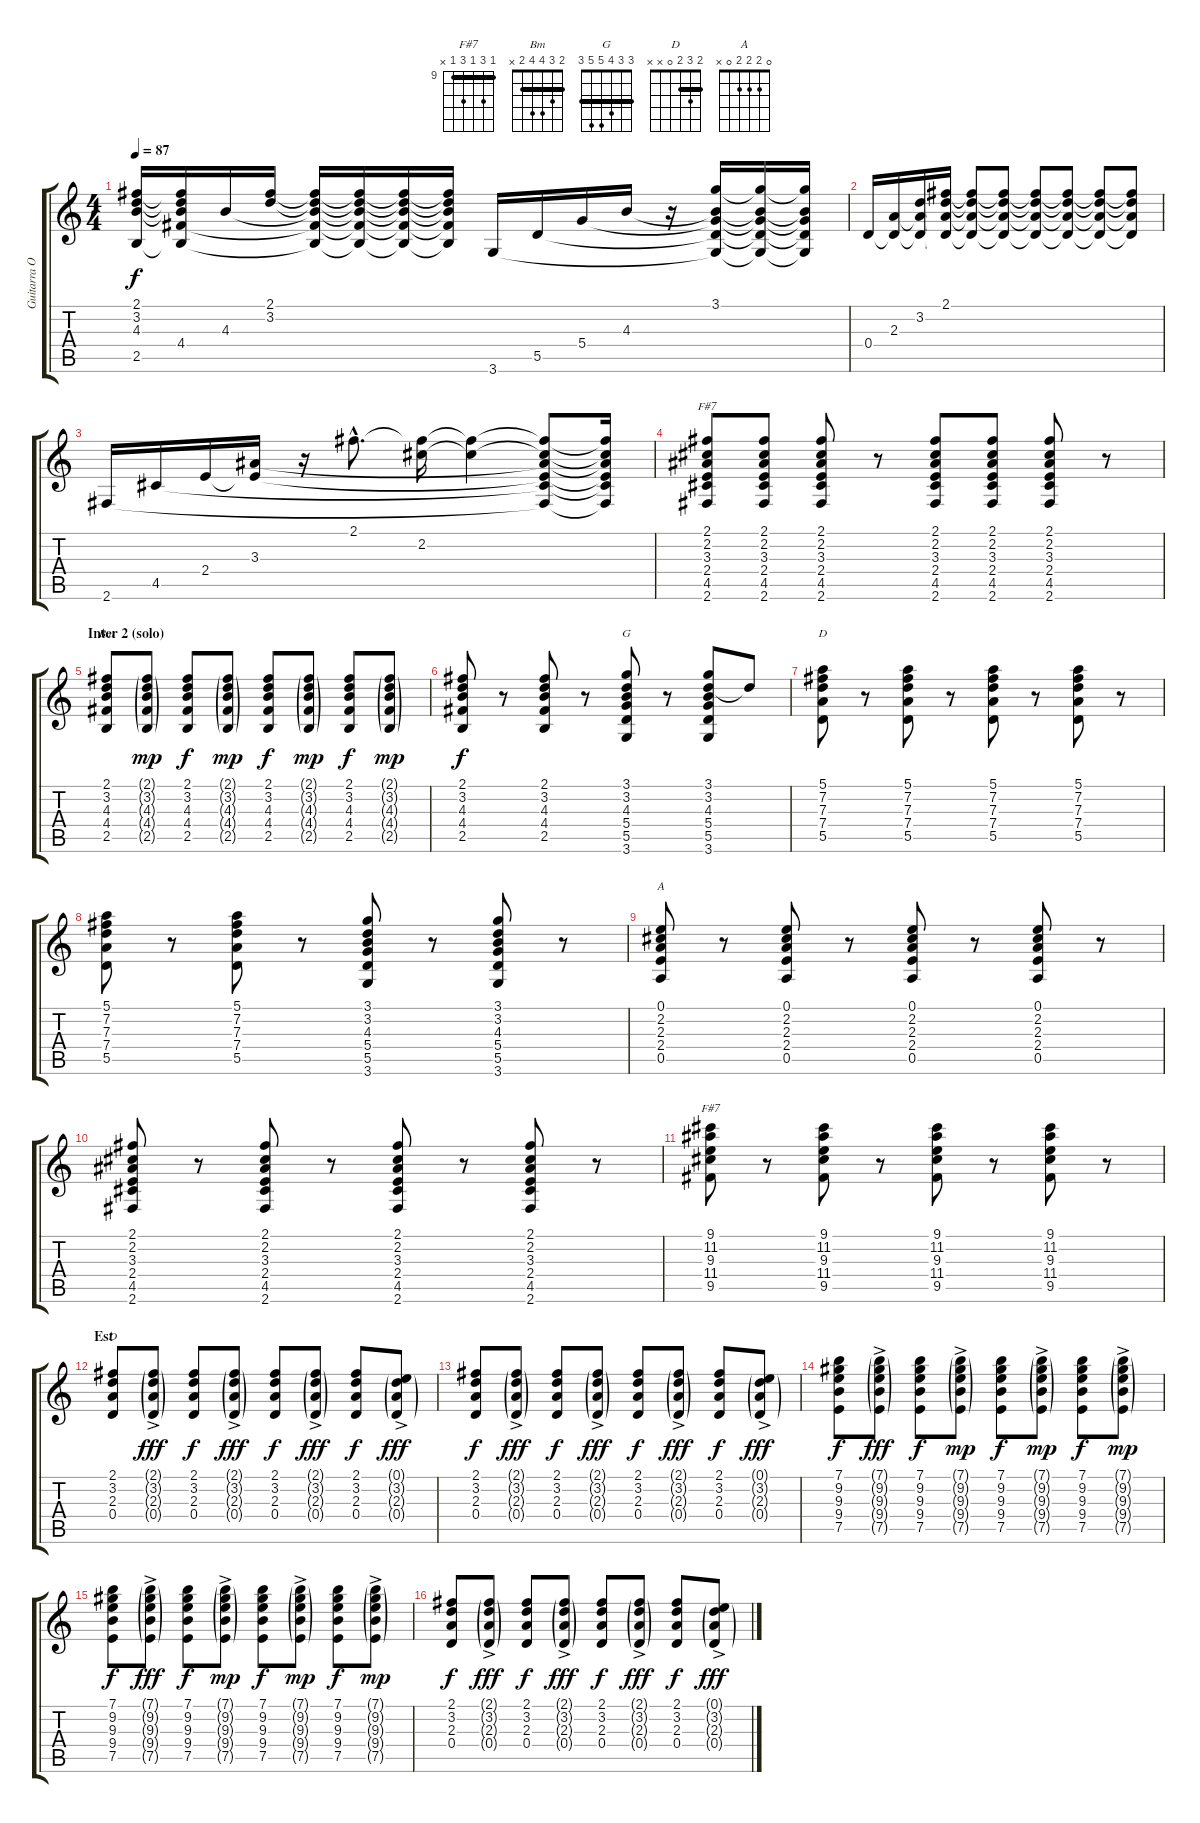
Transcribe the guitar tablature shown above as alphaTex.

\track ("Guitarra OD" "Guitarra O") {instrument distortionguitar}
\staff {score tabs}
\tuning (E4 B3 G3 D3 A2 E2) {hide}
\chord ("F#7" 2 2 3 2 4 2) {barre 2}
\chord ("Bm" 2 3 4 4 2 x) {barre 2}
\chord ("G" 3 3 4 5 5 3) {barre 3}
\chord ("D" 5 7 7 7 5 x) {firstfret 5 barre 5}
\chord ("A" 0 2 2 2 0 x)
\chord ("F#7" 9 11 9 11 9 x) {firstfret 9 barre 9}
\chord ("D" 2 3 2 0 x x) {barre 2}
\ts (4 4)
\tempo 87
\clef g2
\ks c
(2.1{t} 3.2{t} 4.3{t} 2.5).16{dy f} (2.1{t} 3.2{t} 4.3{t} 4.4 2.5{t}).16 4.3.16 (2.1 3.2).16 (2.1{t} 3.2{t} 4.3{t} 4.4{t} 2.5{t}).16 (2.1{t} 3.2{t} 4.3{t} 4.4{t} 2.5{t}).16 (2.1{t} 3.2{t} 4.3{t} 4.4{t} 2.5{t}).16 (2.1{t} 3.2{t} 4.3{t} 4.4{t} 2.5{t}).16 3.6.16 5.5.16 5.4.16 4.3.16 r.16 (3.1 4.3{t} 5.4{t} 5.5{t} 3.6{t}).16 (3.1{t} 4.3{t} 5.4{t} 5.5{t} 3.6{t}).16 (3.1{t} 4.3{t} 5.4{t} 5.5{t} 3.6{t}).16 |
0.4.16 (2.3 0.4{t}).16 (3.2 2.3{t} 0.4{t}).16 (2.1 3.2{t} 2.3{t} 0.4{t}).16 (2.1{t} 3.2{t} 2.3{t} 0.4{t}).8 (2.1{t} 3.2{t} 2.3{t} 0.4{t}).8 (2.1{t} 3.2{t} 2.3{t} 0.4{t}).8 (2.1{t} 3.2{t} 2.3{t} 0.4{t}).8 (2.1{t} 3.2{t} 2.3{t} 0.4{t}).8 (2.1{t} 3.2{t} 2.3{t} 0.4{t}).8 |
2.6.16 4.5.16 2.4.16 (3.3 2.4{t}).16 r.16 2.1{hac}.8{d} (2.1{t} 2.2).16 (2.1{t} 2.2{t}).4 (2.1{t} 2.2{t} 3.3{t} 2.4{t} 4.5{t} 2.6{t}).8 (2.1{t} 2.2{t} 3.3{t} 2.4{t} 4.5{t} 2.6{t}).16 |
(2.1 2.2 3.3 2.4 4.5 2.6).8{ch "F#7" volume 10 instrument overdrivenguitar} (2.1 2.2 3.3 2.4 4.5 2.6).8 (2.1 2.2 3.3 2.4 4.5 2.6).8 r.8 (2.1 2.2 3.3 2.4 4.5 2.6).8 (2.1 2.2 3.3 2.4 4.5 2.6).8 (2.1 2.2 3.3 2.4 4.5 2.6).8 r.8 |
\section ("" "Inter 2 (solo)")
(2.1 3.2 4.3 4.4 2.5).8{ch "Bm"} (2.1{g} 3.2{g} 4.3{g} 4.4{g} 2.5{g}).8{dy mp} (2.1 3.2 4.3 4.4 2.5).8{dy f} (2.1{g} 3.2{g} 4.3{g} 4.4{g} 2.5{g}).8{dy mp} (2.1 3.2 4.3 4.4 2.5).8{dy f} (2.1{g} 3.2{g} 4.3{g} 4.4{g} 2.5{g}).8{dy mp} (2.1 3.2 4.3 4.4 2.5).8{dy f} (2.1{g} 3.2{g} 4.3{g} 4.4{g} 2.5{g}).8{dy mp} |
(2.1 3.2 4.3 4.4 2.5).8{dy f} r.8 (2.1 3.2 4.3 4.4 2.5).8 r.8 (3.1 3.2 4.3 5.4 5.5 3.6).8{ch "G"} r.8 (3.1 3.2 4.3 5.4 5.5 3.6).8 3.2{t}.8 |
(5.1 7.2 7.3 7.4 5.5).8{ch "D"} r.8 (5.1 7.2 7.3 7.4 5.5).8 r.8 (5.1 7.2 7.3 7.4 5.5).8 r.8 (5.1 7.2 7.3 7.4 5.5).8 r.8 |
(5.1 7.2 7.3 7.4 5.5).8 r.8 (5.1 7.2 7.3 7.4 5.5).8 r.8 (3.1 3.2 4.3 5.4 5.5 3.6).8 r.8 (3.1 3.2 4.3 5.4 5.5 3.6).8 r.8 |
(0.1 2.2 2.3 2.4 0.5).8{ch "A"} r.8 (0.1 2.2 2.3 2.4 0.5).8 r.8 (0.1 2.2 2.3 2.4 0.5).8 r.8 (0.1 2.2 2.3 2.4 0.5).8 r.8 |
(2.1 2.2 3.3 2.4 4.5 2.6).8 r.8 (2.1 2.2 3.3 2.4 4.5 2.6).8 r.8 (2.1 2.2 3.3 2.4 4.5 2.6).8 r.8 (2.1 2.2 3.3 2.4 4.5 2.6).8 r.8 |
(9.1 11.2 9.3 11.4 9.5).8{ch "F#7"} r.8 (9.1 11.2 9.3 11.4 9.5).8 r.8 (9.1 11.2 9.3 11.4 9.5).8 r.8 (9.1 11.2 9.3 11.4 9.5).8 r.8 |
\section ("" "Est")
(2.1 3.2 2.3 0.4).8{ch "D"} (2.1{g} 3.2{g} 2.3{g ac} 0.4{g ac}).8{dy fff} (2.1 3.2 2.3 0.4).8{dy f} (2.1{g} 3.2{g} 2.3{g ac} 0.4{g ac}).8{dy fff} (2.1 3.2 2.3 0.4).8{dy f} (2.1{g} 3.2{g} 2.3{g ac} 0.4{g ac}).8{dy fff} (2.1 3.2 2.3 0.4).8{dy f} (0.1{g} 3.2{g} 2.3{g ac} 0.4{g ac}).8{dy fff} |
(2.1 3.2 2.3 0.4).8{dy f} (2.1{g} 3.2{g} 2.3{g ac} 0.4{g ac}).8{dy fff} (2.1 3.2 2.3 0.4).8{dy f} (2.1{g} 3.2{g} 2.3{g ac} 0.4{g ac}).8{dy fff} (2.1 3.2 2.3 0.4).8{dy f} (2.1{g} 3.2{g} 2.3{g ac} 0.4{g ac}).8{dy fff} (2.1 3.2 2.3 0.4).8{dy f} (0.1{g} 3.2{g} 2.3{g ac} 0.4{g ac}).8{dy fff} |
(7.1 9.2 9.3 9.4 7.5).8{dy f} (7.1{g} 9.2{g} 9.3{g} 9.4{g ac} 7.5{g ac}).8{dy fff} (7.1 9.2 9.3 9.4 7.5).8{dy f} (7.1{g} 9.2{g} 9.3{g} 9.4{g ac} 7.5{g ac}).8{dy mp} (7.1 9.2 9.3 9.4 7.5).8{dy f} (7.1{g} 9.2{g} 9.3{g} 9.4{g ac} 7.5{g ac}).8{dy mp} (7.1 9.2 9.3 9.4 7.5).8{dy f} (7.1{g ac} 9.2{g} 9.3{g} 9.4{g ac} 7.5{g ac}).8{dy mp} |
(7.1 9.2 9.3 9.4 7.5).8{dy f} (7.1{g} 9.2{g} 9.3{g} 9.4{g ac} 7.5{g ac}).8{dy fff} (7.1 9.2 9.3 9.4 7.5).8{dy f} (7.1{g} 9.2{g} 9.3{g} 9.4{g ac} 7.5{g ac}).8{dy mp} (7.1 9.2 9.3 9.4 7.5).8{dy f} (7.1{g} 9.2{g} 9.3{g} 9.4{g ac} 7.5{g ac}).8{dy mp} (7.1 9.2 9.3 9.4 7.5).8{dy f} (7.1{g ac} 9.2{g} 9.3{g} 9.4{g ac} 7.5{g ac}).8{dy mp} |
(2.1 3.2 2.3 0.4).8{dy f} (2.1{g} 3.2{g} 2.3{g ac} 0.4{g ac}).8{dy fff} (2.1 3.2 2.3 0.4).8{dy f} (2.1{g} 3.2{g} 2.3{g ac} 0.4{g ac}).8{dy fff} (2.1 3.2 2.3 0.4).8{dy f} (2.1{g} 3.2{g} 2.3{g ac} 0.4{g ac}).8{dy fff} (2.1 3.2 2.3 0.4).8{dy f} (0.1{g} 3.2{g} 2.3{g ac} 0.4{g ac}).8{dy fff}
